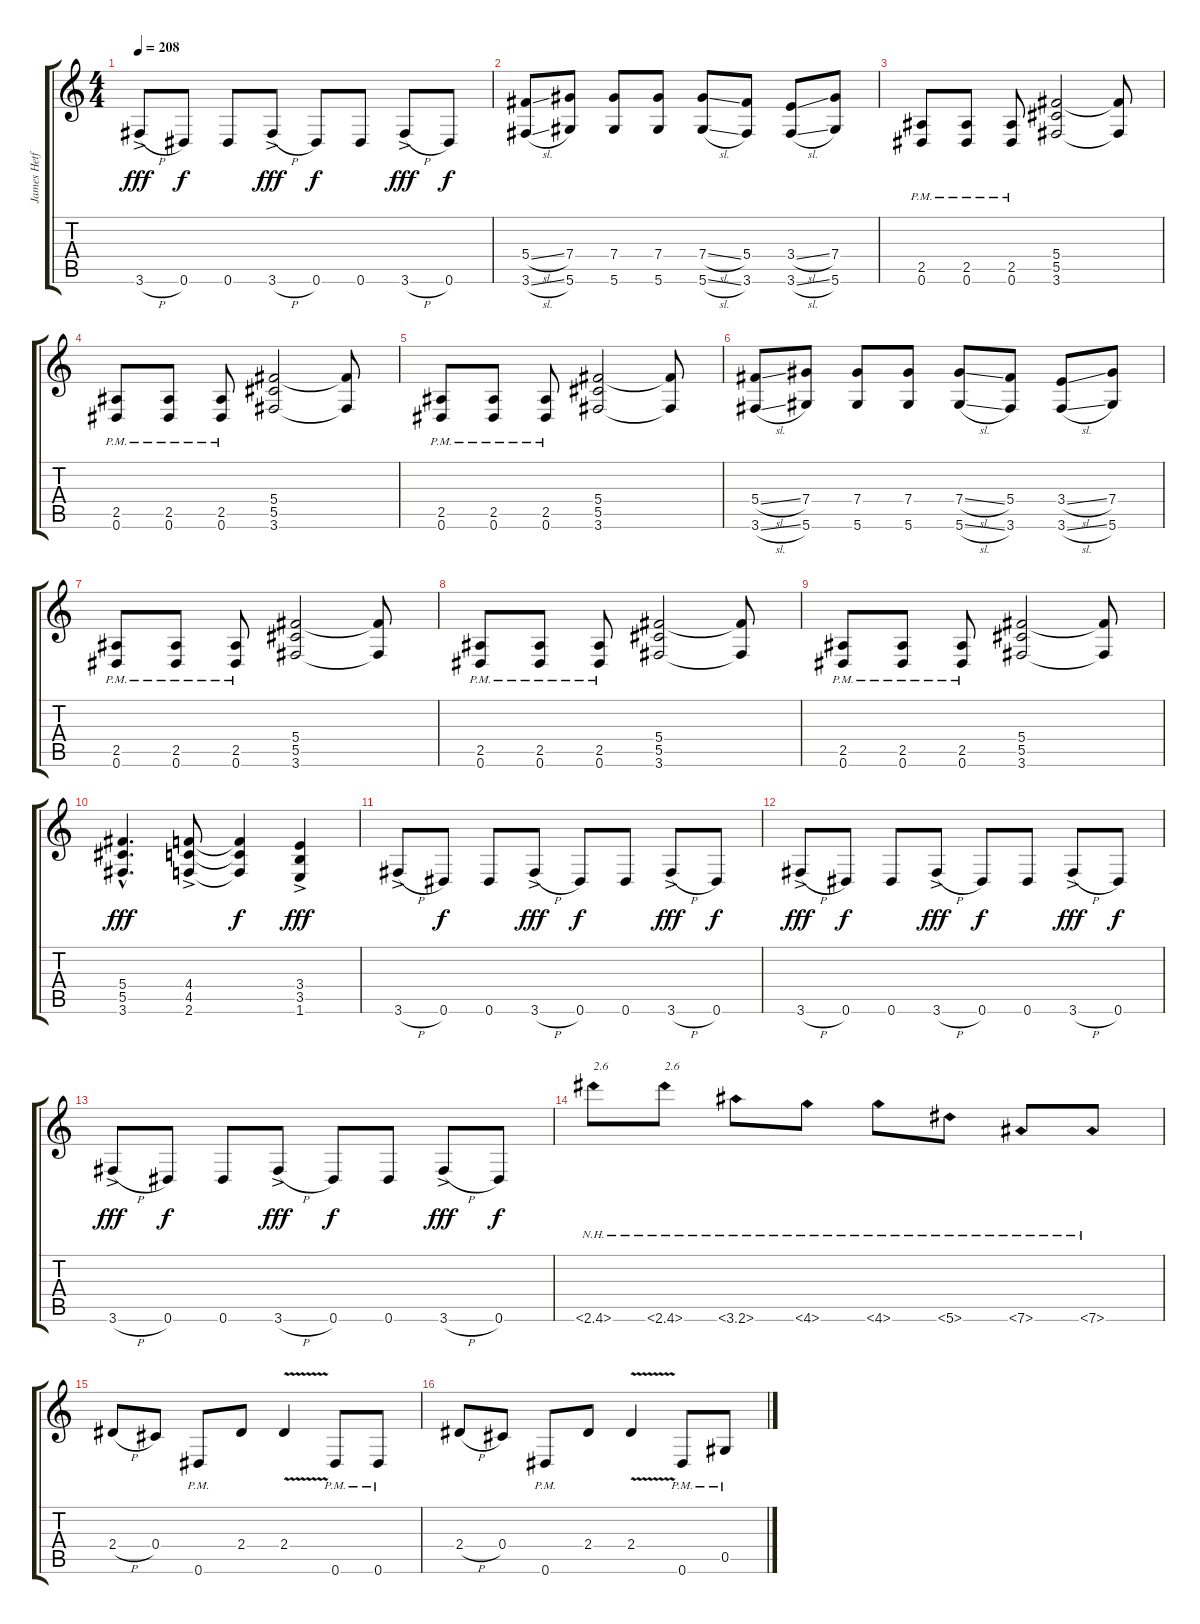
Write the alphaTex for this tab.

\track ("James Hetfield (Guitar)" "James Hetf") {instrument distortionguitar}
\staff {score tabs}
\tuning (Eb4 Bb3 Gb3 Db3 Ab2 Eb2) {hide}
\ts (4 4)
\tempo 208
\clef g2
\ks c
3.6{h ac}.8{dy fff} 0.6.8{dy f} 0.6.8 3.6{h ac}.8{dy fff} 0.6.8{dy f} 0.6.8 3.6{h ac}.8{dy fff} 0.6.8{dy f} |
(5.4{sl} 3.6{sl}).8 (7.4 5.6).8 (7.4 5.6).8 (7.4 5.6).8 (7.4{sl} 5.6{sl}).8 (5.4 3.6).8 (3.4{sl} 3.6{sl}).8 (7.4 5.6).8 |
(2.5{pm} 0.6{pm}).8 (2.5{pm} 0.6{pm}).8 (2.5{pm} 0.6{pm}).8 (5.4 5.5 3.6).2 (5.4{t} 3.6{t}).8 |
(2.5{pm} 0.6{pm}).8 (2.5{pm} 0.6{pm}).8 (2.5{pm} 0.6{pm}).8 (5.4 5.5 3.6).2 (5.4{t} 3.6{t}).8 |
(2.5{pm} 0.6{pm}).8 (2.5{pm} 0.6{pm}).8 (2.5{pm} 0.6{pm}).8 (5.4 5.5 3.6).2 (5.4{t} 3.6{t}).8 |
(5.4{sl} 3.6{sl}).8 (7.4 5.6).8 (7.4 5.6).8 (7.4 5.6).8 (7.4{sl} 5.6{sl}).8 (5.4 3.6).8 (3.4{sl} 3.6{sl}).8 (7.4 5.6).8 |
(2.5{pm} 0.6{pm}).8 (2.5{pm} 0.6{pm}).8 (2.5{pm} 0.6{pm}).8 (5.4 5.5 3.6).2 (5.4{t} 3.6{t}).8 |
(2.5{pm} 0.6{pm}).8 (2.5{pm} 0.6{pm}).8 (2.5{pm} 0.6{pm}).8 (5.4 5.5 3.6).2 (5.4{t} 3.6{t}).8 |
(2.5{pm} 0.6{pm}).8 (2.5{pm} 0.6{pm}).8 (2.5{pm} 0.6{pm}).8 (5.4 5.5 3.6).2 (5.4{t} 3.6{t}).8 |
(5.4{hac} 5.5{hac} 3.6{hac}).4{d dy fff} (4.4{ac} 4.5{ac} 2.6{ac}).8 (4.4{t} 4.5{t} 2.6{t}).4{dy f} (3.4{ac} 3.5{ac} 1.6{ac}).4{dy fff} |
3.6{h ac}.8 0.6.8{dy f} 0.6.8 3.6{h ac}.8{dy fff} 0.6.8{dy f} 0.6.8 3.6{h ac}.8{dy fff} 0.6.8{dy f} |
3.6{h ac}.8{dy fff} 0.6.8{dy f} 0.6.8 3.6{h ac}.8{dy fff} 0.6.8{dy f} 0.6.8 3.6{h ac}.8{dy fff} 0.6.8{dy f} |
3.6{h ac}.8{dy fff} 0.6.8{dy f} 0.6.8 3.6{h ac}.8{dy fff} 0.6.8{dy f} 0.6.8 3.6{h ac}.8{dy fff} 0.6.8{dy f} |
2.6{nh}.8{txt "2.6" instrument guitarharmonics} 2.6{nh}.8{txt "2.6"} 3.6{nh}.8 4.6{nh}.8 4.6{nh}.8 5.6{nh}.8 7.6{nh}.8 7.6{nh}.8 |
2.4{h}.8{instrument distortionguitar} 0.4.8 0.6{pm}.8 2.4.8 2.4{v}.4 0.6{pm}.8 0.6{pm}.8 |
2.4{h}.8 0.4.8 0.6{pm}.8 2.4.8 2.4{v}.4 0.6{pm}.8 0.5{pm}.8
